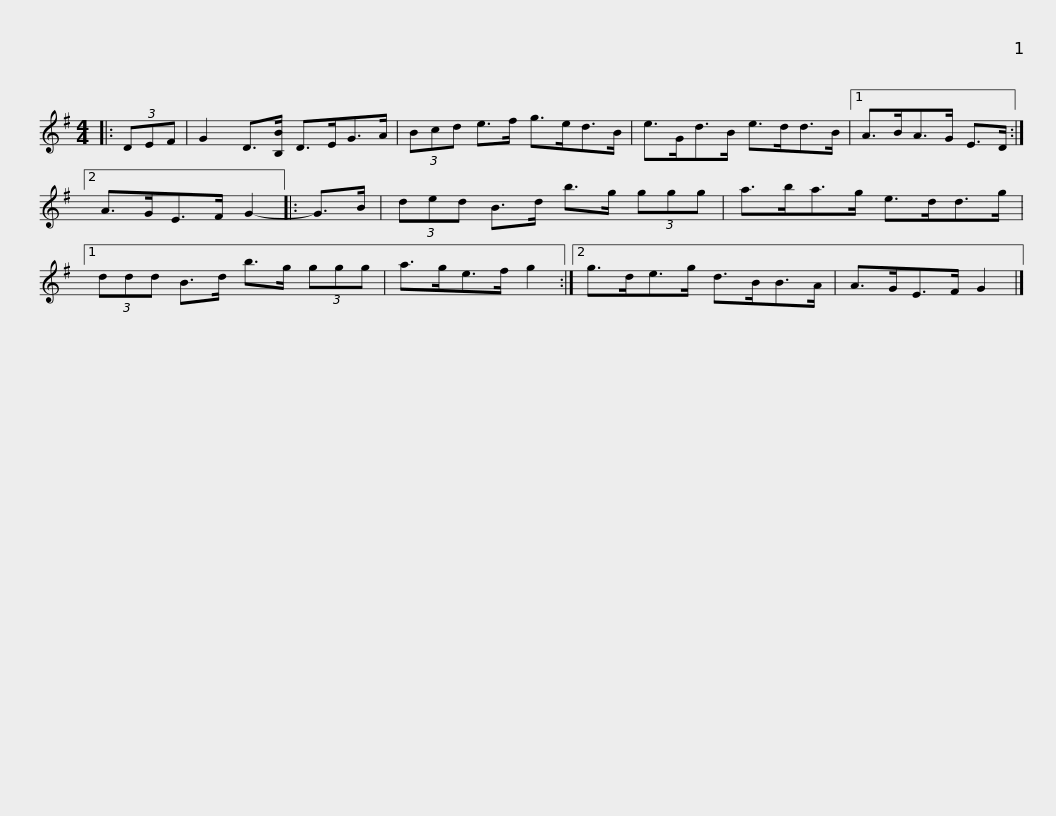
X:1
L:1/8
M:4/4
I:linebreak $
K:G
V:1 treble
V:1
|: (3DEF | G2 D>[B,B] D>EG>A | (3Bcd e>f g>ed>B | e>Gd>B e>dd>B |1 A>BA>G E>D :|2$ %5
 A>GE>F G2- |: G>B | (3ded B>d b>g (3ggg | a>ba>g e>dd>g |1 (3ddd B>d b>g (3ggg |$ %10
 a>ge>f g2 :|2 g>de>g d>BB>A | A>GE>F G2 |] %13
